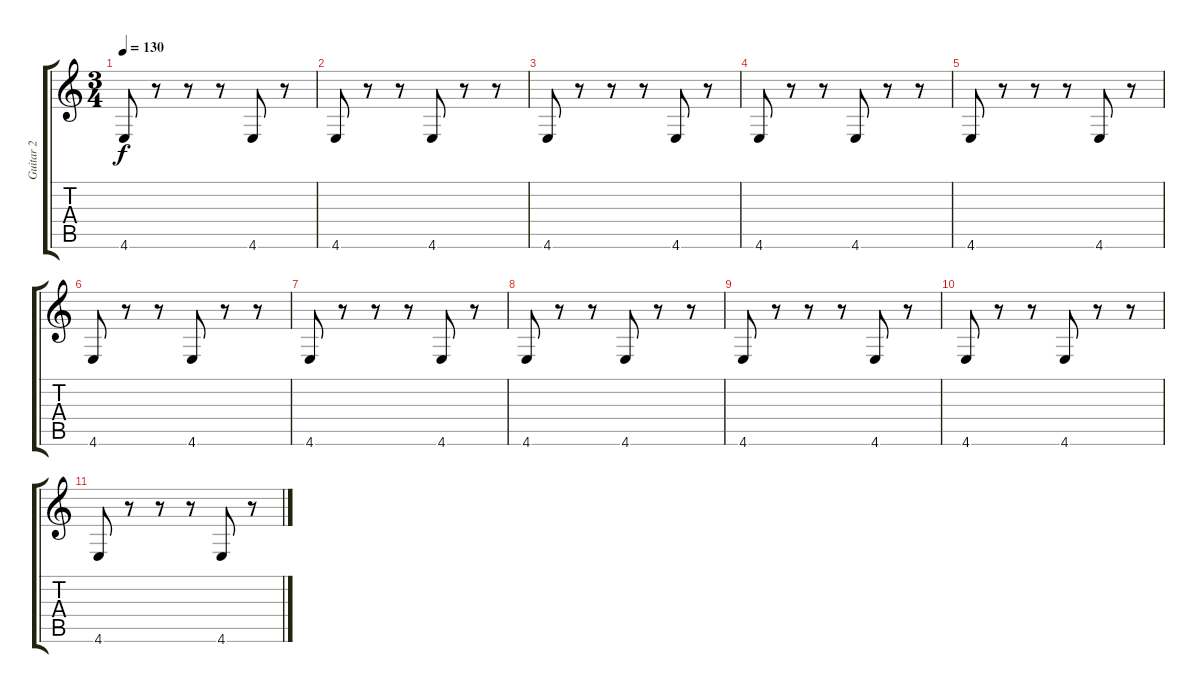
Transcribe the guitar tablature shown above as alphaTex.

\track ("Guitar 2" "Guitar 2") {instrument overdrivenguitar}
\staff {score tabs}
\tuning (D4 A3 F3 C3 G2 C2) {hide}
\ts (3 4)
\tempo 130
\clef g2
\ks c
4.6.8{dy f} r.8 r.8 r.8 4.6.8 r.8 |
4.6.8 r.8 r.8 4.6.8 r.8 r.8 |
4.6.8 r.8 r.8 r.8 4.6.8 r.8 |
4.6.8 r.8 r.8 4.6.8 r.8 r.8 |
4.6.8 r.8 r.8 r.8 4.6.8 r.8 |
4.6.8 r.8 r.8 4.6.8 r.8 r.8 |
4.6.8 r.8 r.8 r.8 4.6.8 r.8 |
4.6.8 r.8 r.8 4.6.8 r.8 r.8 |
4.6.8 r.8 r.8 r.8 4.6.8 r.8 |
4.6.8 r.8 r.8 4.6.8 r.8 r.8 |
4.6.8 r.8 r.8 r.8 4.6.8 r.8
